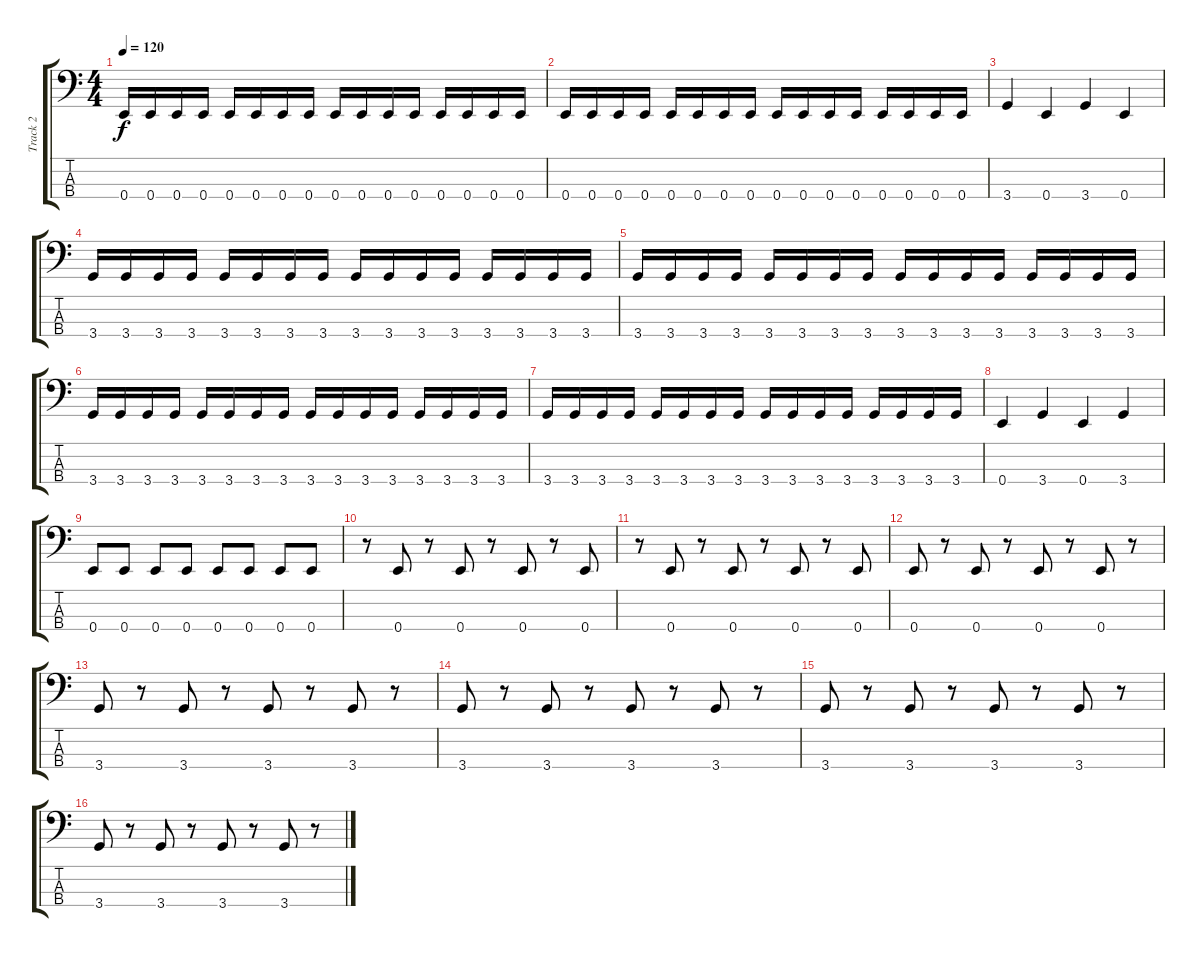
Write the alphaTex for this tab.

\track ("Track 2" "Track 2") {instrument electricbassfinger}
\staff {score tabs}
\tuning (G2 D2 A1 E1) {hide}
\ts (4 4)
\tempo 120
\clef f4
\ks c
0.4.16{dy f} 0.4.16 0.4.16 0.4.16 0.4.16 0.4.16 0.4.16 0.4.16 0.4.16 0.4.16 0.4.16 0.4.16 0.4.16 0.4.16 0.4.16 0.4.16 |
0.4.16 0.4.16 0.4.16 0.4.16 0.4.16 0.4.16 0.4.16 0.4.16 0.4.16 0.4.16 0.4.16 0.4.16 0.4.16 0.4.16 0.4.16 0.4.16 |
3.4.4 0.4.4 3.4.4 0.4.4 |
3.4.16 3.4.16 3.4.16 3.4.16 3.4.16 3.4.16 3.4.16 3.4.16 3.4.16 3.4.16 3.4.16 3.4.16 3.4.16 3.4.16 3.4.16 3.4.16 |
3.4.16 3.4.16 3.4.16 3.4.16 3.4.16 3.4.16 3.4.16 3.4.16 3.4.16 3.4.16 3.4.16 3.4.16 3.4.16 3.4.16 3.4.16 3.4.16 |
3.4.16 3.4.16 3.4.16 3.4.16 3.4.16 3.4.16 3.4.16 3.4.16 3.4.16 3.4.16 3.4.16 3.4.16 3.4.16 3.4.16 3.4.16 3.4.16 |
3.4.16 3.4.16 3.4.16 3.4.16 3.4.16 3.4.16 3.4.16 3.4.16 3.4.16 3.4.16 3.4.16 3.4.16 3.4.16 3.4.16 3.4.16 3.4.16 |
0.4.4 3.4.4 0.4.4 3.4.4 |
0.4.8 0.4.8 0.4.8 0.4.8 0.4.8 0.4.8 0.4.8 0.4.8 |
r.8 0.4.8 r.8 0.4.8 r.8 0.4.8 r.8 0.4.8 |
r.8 0.4.8 r.8 0.4.8 r.8 0.4.8 r.8 0.4.8 |
0.4.8 r.8 0.4.8 r.8 0.4.8 r.8 0.4.8 r.8 |
3.4.8 r.8 3.4.8 r.8 3.4.8 r.8 3.4.8 r.8 |
3.4.8 r.8 3.4.8 r.8 3.4.8 r.8 3.4.8 r.8 |
3.4.8 r.8 3.4.8 r.8 3.4.8 r.8 3.4.8 r.8 |
3.4.8 r.8 3.4.8 r.8 3.4.8 r.8 3.4.8 r.8
